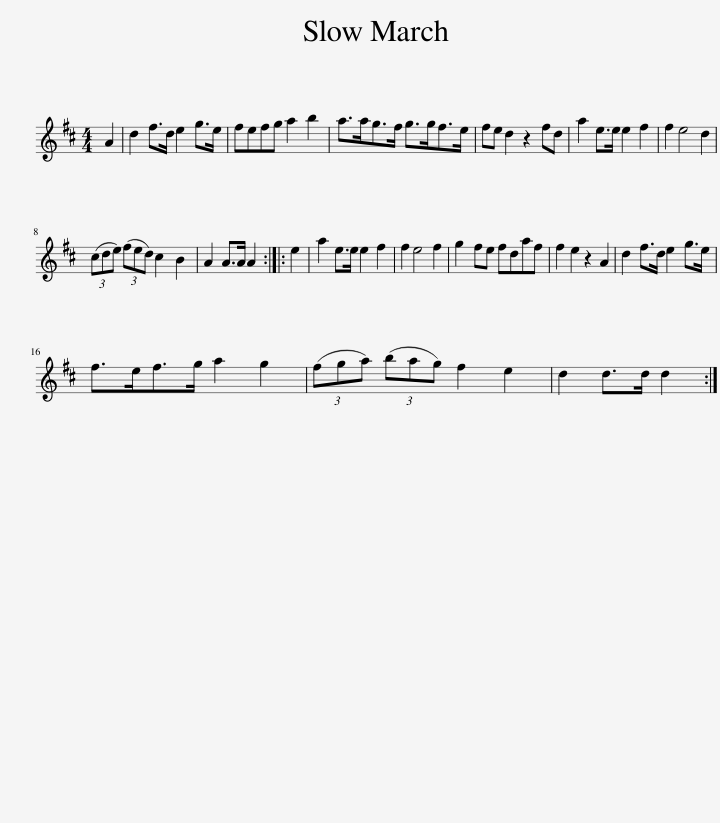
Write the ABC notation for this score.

X:1
L:1/8
M:4/4
I:linebreak $
K:none
V:1 treble transpose="8 "
V:1
[K:D] A2 | d2 f>d e2 g>e | fefg a2 b2 | a>ag>f g>gf>e | fe d2 z2 fd | %5
 a2 e>e e2 f2 | f2 e4 d2 |$ (3(cde) (3(fed) c2 B2 | A2 A>A A2 :: e2 | %10
 a2 e>e e2 f2 | f2 e4 f2 | g2 fe fdaf | f2 e2 z2 A2 | d2 f>d e2 g>e |$ %15
 f>ef>g a2 g2 | (3(fga) (3(bag) f2 e2 | d2 d>d d2 :| %18
